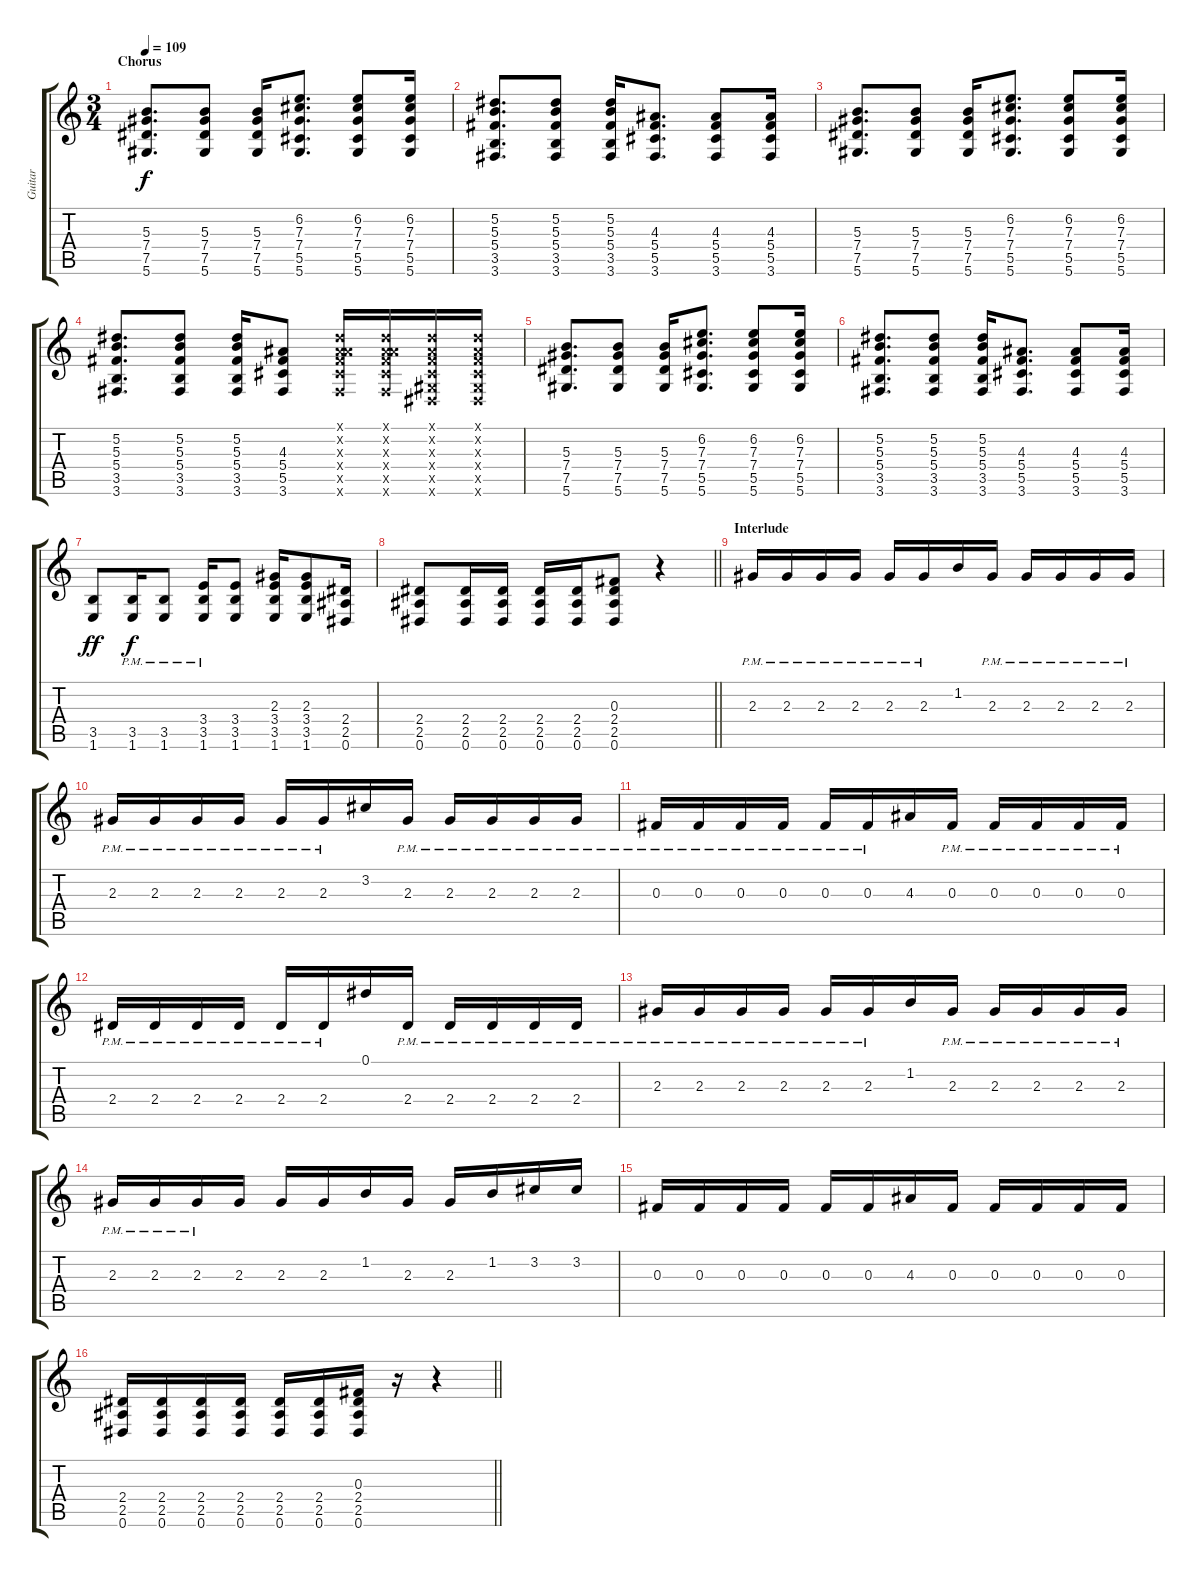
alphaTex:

\track ("Guitar" "Guitar") {instrument distortionguitar}
\staff {score tabs}
\tuning (Eb4 Bb3 Gb3 Db3 Ab2 Eb2) {hide}
\ts (3 4)
\section ("" "Chorus")
\tempo 109
\clef g2
\ks c
(5.3 7.4 7.5 5.6).8{d dy f} (5.3 7.4 7.5 5.6).8 (5.3 7.4 7.5 5.6).16 (6.2 7.3 7.4 5.5 5.6).8{d} (6.2 7.3 7.4 5.5 5.6).8 (6.2 7.3 7.4 5.5 5.6).16 |
(5.2 5.3 5.4 3.5 3.6).8{d} (5.2 5.3 5.4 3.5 3.6).8 (5.2 5.3 5.4 3.5 3.6).16 (4.3 5.4 5.5 3.6).8{d} (4.3 5.4 5.5 3.6).8 (4.3 5.4 5.5 3.6).16 |
(5.3 7.4 7.5 5.6).8{d} (5.3 7.4 7.5 5.6).8 (5.3 7.4 7.5 5.6).16 (6.2 7.3 7.4 5.5 5.6).8{d} (6.2 7.3 7.4 5.5 5.6).8 (6.2 7.3 7.4 5.5 5.6).16 |
(5.2 5.3 5.4 3.5 3.6).8{d} (5.2 5.3 5.4 3.5 3.6).8 (5.2 5.3 5.4 3.5 3.6).16 (4.3 5.4 5.5 3.6).8 (0.1{x} 0.2{x} 4.3{x} 5.4{x} 5.5{x} 3.6{x}).16 (0.1{x} 0.2{x} 4.3{x} 5.4{x} 5.5{x} 3.6{x}).16 (0.1{x} 0.2{x} 0.3{x} 0.4{x} 0.5{x} 0.6{x}).16 (0.1{x} 0.2{x} 0.3{x} 0.4{x} 0.5{x} 0.6{x}).16 |
(5.3 7.4 7.5 5.6).8{d} (5.3 7.4 7.5 5.6).8 (5.3 7.4 7.5 5.6).16 (6.2 7.3 7.4 5.5 5.6).8{d} (6.2 7.3 7.4 5.5 5.6).8 (6.2 7.3 7.4 5.5 5.6).16 |
(5.2 5.3 5.4 3.5 3.6).8{d} (5.2 5.3 5.4 3.5 3.6).8 (5.2 5.3 5.4 3.5 3.6).16 (4.3 5.4 5.5 3.6).8{d} (4.3 5.4 5.5 3.6).8 (4.3 5.4 5.5 3.6).16 |
(3.5 1.6).8{dy ff} (3.5{pm} 1.6{pm}).16{dy f} (3.5{pm} 1.6{pm}).8 (3.4{pm} 3.5{pm} 1.6{pm}).16 (3.4 3.5 1.6).8 (2.3 3.4 3.5 1.6).16 (2.3 3.4 3.5 1.6).8 (2.4 2.5 0.6).16 |
\barLineRight lightlight
(2.4 2.5 0.6).8 (2.4 2.5 0.6).16 (2.4 2.5 0.6).16 (2.4 2.5 0.6).16 (2.4 2.5 0.6).16 (0.3 2.4 2.5 0.6).8 r.4 |
\section ("" "Interlude")
2.3{pm}.16 2.3{pm}.16 2.3{pm}.16 2.3{pm}.16 2.3{pm}.16 2.3{pm}.16 1.2.16 2.3{pm}.16 2.3{pm}.16 2.3{pm}.16 2.3{pm}.16 2.3{pm}.16 |
2.3{pm}.16 2.3{pm}.16 2.3{pm}.16 2.3{pm}.16 2.3{pm}.16 2.3{pm}.16 3.2.16 2.3{pm}.16 2.3{pm}.16 2.3{pm}.16 2.3{pm}.16 2.3{pm}.16 |
0.3{pm}.16 0.3{pm}.16 0.3{pm}.16 0.3{pm}.16 0.3{pm}.16 0.3{pm}.16 4.3.16 0.3{pm}.16 0.3{pm}.16 0.3{pm}.16 0.3{pm}.16 0.3{pm}.16 |
2.4{pm}.16 2.4{pm}.16 2.4{pm}.16 2.4{pm}.16 2.4{pm}.16 2.4{pm}.16 0.1.16 2.4{pm}.16 2.4{pm}.16 2.4{pm}.16 2.4{pm}.16 2.4{pm}.16 |
2.3{pm}.16 2.3{pm}.16 2.3{pm}.16 2.3{pm}.16 2.3{pm}.16 2.3{pm}.16 1.2.16 2.3{pm}.16 2.3{pm}.16 2.3{pm}.16 2.3{pm}.16 2.3{pm}.16 |
2.3{pm}.16 2.3{pm}.16 2.3{pm}.16 2.3.16 2.3.16 2.3.16 1.2.16 2.3.16 2.3.16 1.2.16 3.2.16 3.2.16 |
0.3.16 0.3.16 0.3.16 0.3.16 0.3.16 0.3.16 4.3.16 0.3.16 0.3.16 0.3.16 0.3.16 0.3.16 |
\barLineRight lightlight
(2.4 2.5 0.6).16 (2.4 2.5 0.6).16 (2.4 2.5 0.6).16 (2.4 2.5 0.6).16 (2.4 2.5 0.6).16 (2.4 2.5 0.6).16 (0.3 2.4 2.5 0.6).16 r.16 r.4
